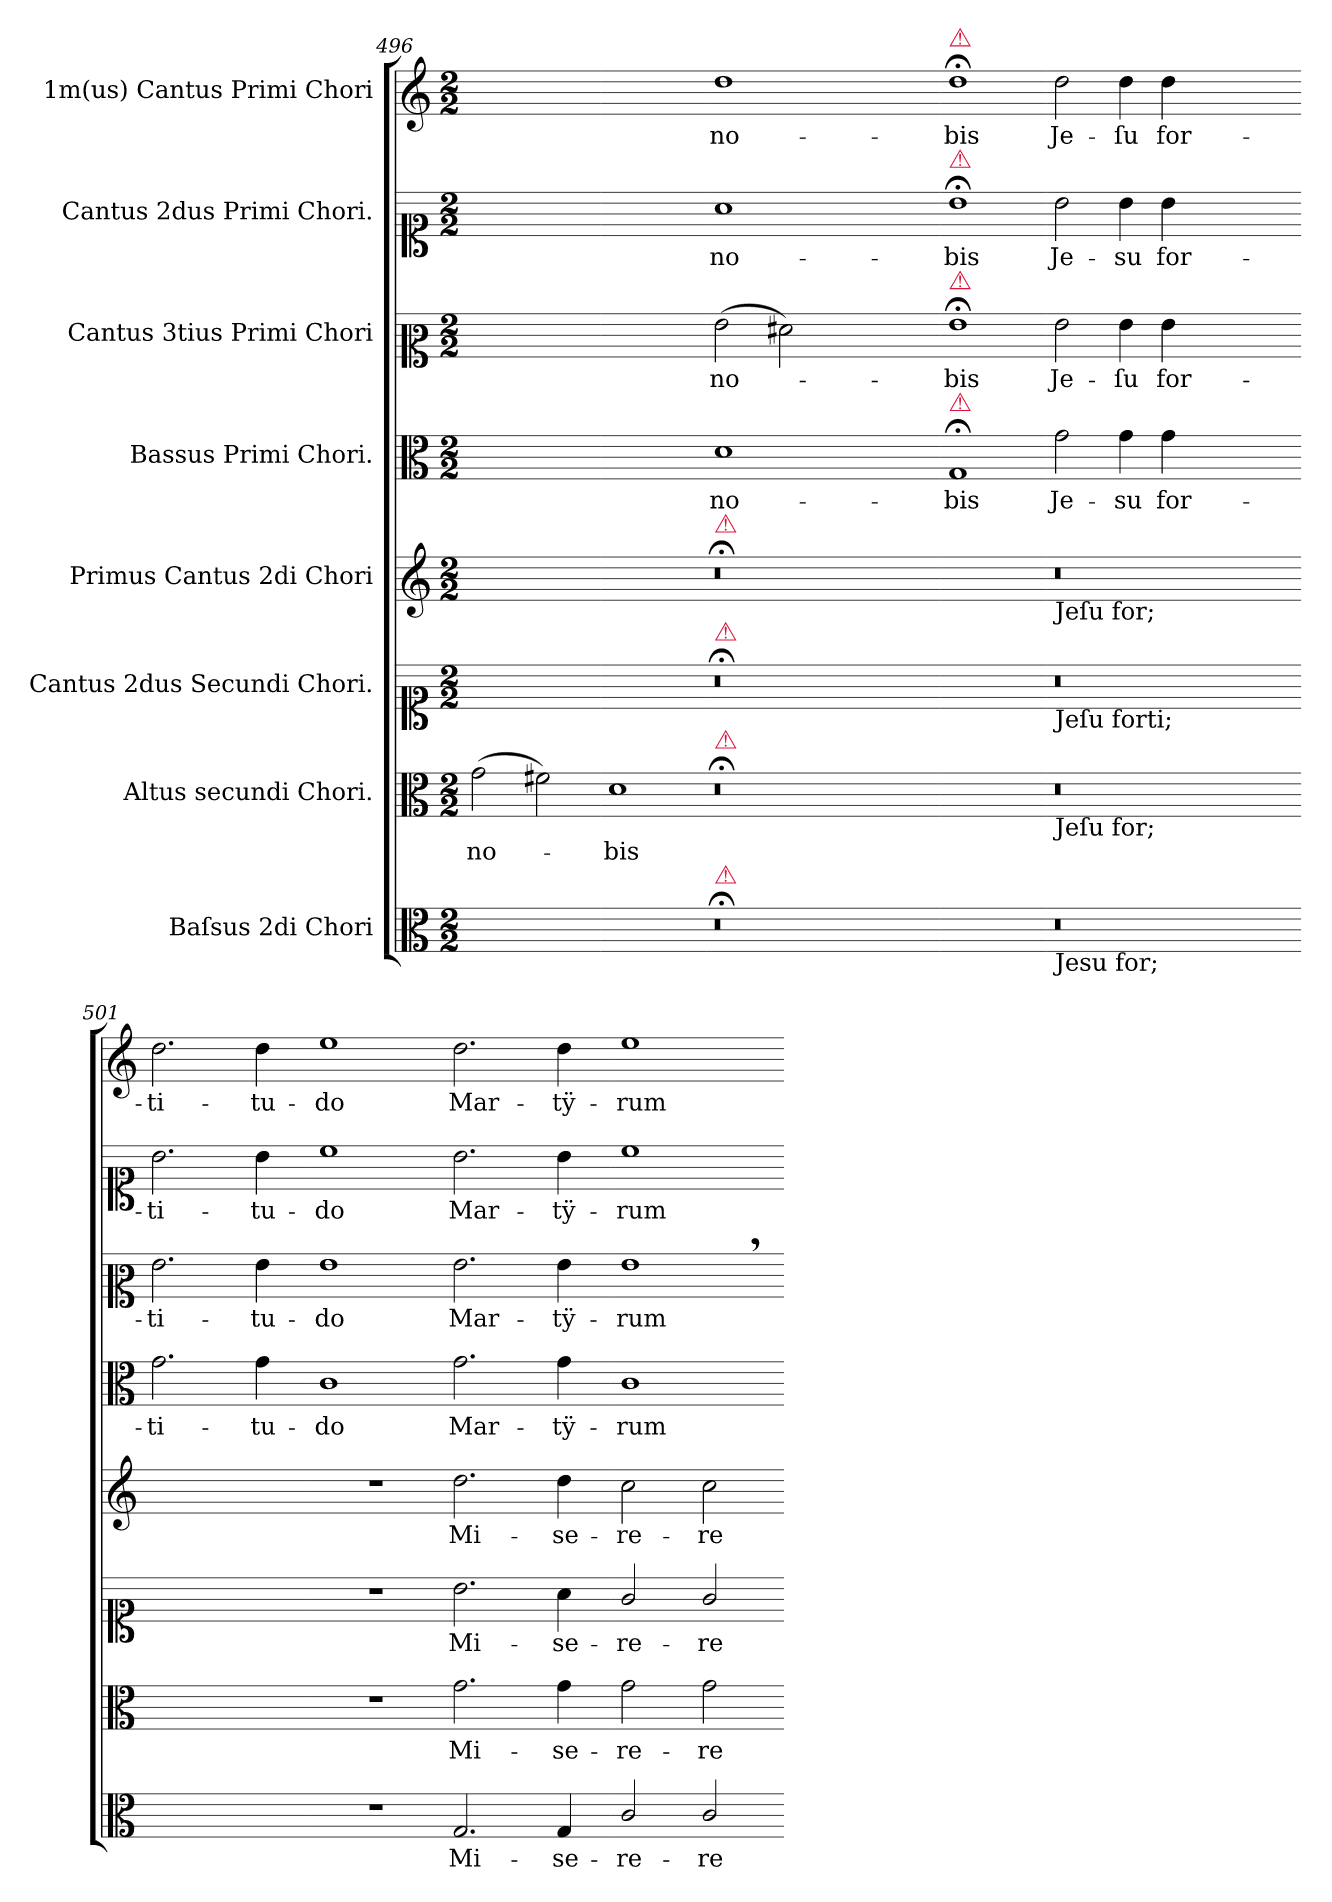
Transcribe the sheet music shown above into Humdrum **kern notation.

**kern	**text	**kern	**text	**kern	**text	**kern	**text	**kern	**text	**kern	**text	**kern	**text	**kern	**text
*part8	*part8	*part7	*part7	*part6	*part6	*part5	*part5	*part4	*part4	*part3	*part3	*part2	*part2	*part1	*part1
*staff8	*staff8	*staff7	*staff7	*staff6	*staff6	*staff5	*staff5	*staff4	*staff4	*staff3	*staff3	*staff2	*staff2	*staff1	*staff1
*I"Baſsus 2di Chori	*	*I"Altus secundi Chori.	*	*I"Cantus 2dus Secundi Chori.	*	*I"Primus Cantus 2di Chori	*	*I"Bassus Primi Chori.	*	*I"Cantus 3tius Primi Chori	*	*I"Cantus 2dus Primi Chori.	*	*I"1m(us) Cantus Primi Chori	*
*clefC3	*	*clefC3	*	*clefC1	*	*clefG2	*	*clefC3	*	*clefC2	*	*clefC1	*	*clefG2	*
*k[]	*	*k[]	*	*k[]	*	*k[]	*	*k[]	*	*k[]	*	*k[]	*	*k[]	*
*M2/2	*	*M2/2	*	*M2/2	*	*M2/2	*	*M2/2	*	*M2/2	*	*M2/2	*	*M2/2	*
=496	=496	=496	=496	=496	=496	=496	=496	=496	=496	=496	=496	=496	=496	=496	=496
1ryy	.	(2g\	no-	1ryy	.	1ryy	.	1ryy	.	1ryy	.	1ryy	.	1ryy	.
.	.	2f#X\)	.	.	.	.	.	.	.	.	.	.	.	.	.
=497-	=497-	=497-	=497-	=497-	=497-	=497-	=497-	=497-	=497-	=497-	=497-	=497-	=497-	=497-	=497-
1ryy	.	1d	-bis	1ryy	.	1ryy	.	1ryy	.	1ryy	.	1ryy	.	1ryy	.
=498-	=498-	=498-	=498-	=498-	=498-	=498-	=498-	=498-	=498-	=498-	=498-	=498-	=498-	=498-	=498-
!	!	!	!	!	!	!LO:TX:a:color=crimson:t=⚠	!	!	!	!	!	!	!	!	!
!	!	!	!	!LO:TX:a:color=crimson:t=⚠	!	!	!	!	!	!	!	!	!	!	!
!	!	!LO:TX:a:color=crimson:t=⚠	!	!	!	!	!	!	!	!	!	!	!	!	!
!LO:TX:a:color=crimson:t=⚠	!	!	!	!	!	!	!	!	!	!	!	!	!	!	!
0r;<;	.	0r;	.	0r;	.	0r;	.	1d	no-	(2g\	no-	1a	no-	1dd	no-
.	.	.	.	.	.	.	.	.	.	2f#X\)	.	.	.	.	.
.	.	.	.	.	.	.	.	1ryy	.	1ryy	.	1ryy	.	1ryy	.
=499-	=499-	=499-	=499-	=499-	=499-	=499-	=499-	=499-	=499-	=499-	=499-	=499-	=499-	=499-	=499-
!	!	!	!	!	!	!	!	!	!	!	!	!	!	!LO:TX:a:color=crimson:t=⚠	!
!	!	!	!	!	!	!	!	!	!	!	!	!LO:TX:a:color=crimson:t=⚠	!	!	!
!	!	!	!	!	!	!	!	!	!	!LO:TX:a:color=crimson:t=⚠	!	!	!	!	!
!	!	!	!	!	!	!	!	!LO:TX:a:color=crimson:t=⚠	!	!	!	!	!	!	!
1ryy	.	1ryy	.	1ryy	.	1ryy	.	1G;<	-bis	1g;	-bis	1b;	-bis	1dd;	-bis
=500-	=500-	=500-	=500-	=500-	=500-	=500-	=500-	=500-	=500-	=500-	=500-	=500-	=500-	=500-	=500-
!	!	!	!	!	!	!LO:TX:b:t=Jeſu for;	!	!	!	!	!	!	!	!	!
!	!	!	!	!LO:TX:b:t=Jeſu forti;	!	!	!	!	!	!	!	!	!	!	!
!	!	!LO:TX:b:t=Jeſu for;	!	!	!	!	!	!	!	!	!	!	!	!	!
!LO:TX:b:t=Jesu for;	!	!	!	!	!	!	!	!	!	!	!	!	!	!	!
0r	.	0r	.	0r	.	0r	.	2g\	Je-	2g\	Je-	2b\	Je-	2dd\	Je-
.	.	.	.	.	.	.	.	4g\	-su	4g\	-ſu	4b\	-su	4dd\	-ſu
.	.	.	.	.	.	.	.	4g\	for-	4g\	for-	4b\	for-	4dd\	for-
.	.	.	.	.	.	.	.	1ryy	.	1ryy	.	1ryy	.	1ryy	.
=501-	=501-	=501-	=501-	=501-	=501-	=501-	=501-	=501-	=501-	=501-	=501-	=501-	=501-	=501-	=501-
1ryy	.	1ryy	.	1ryy	.	1ryy	.	2.g\	-ti-	2.g\	-ti-	2.b\	-ti-	2.dd\	-ti-
.	.	.	.	.	.	.	.	4g\	-tu-	4g\	-tu-	4b\	-tu-	4dd\	-tu-
=502-	=502-	=502-	=502-	=502-	=502-	=502-	=502-	=502-	=502-	=502-	=502-	=502-	=502-	=502-	=502-
1r	.	1r	.	1r	.	1r	.	1c	-do	1g	-do	1cc	-do	1ee	-do
=503-	=503-	=503-	=503-	=503-	=503-	=503-	=503-	=503-	=503-	=503-	=503-	=503-	=503-	=503-	=503-
2.G/	Mi-	2.g\	Mi-	2.b\	Mi-	2.dd\	Mi-	2.g\	Mar-	2.g\	Mar-	2.b\	Mar-	2.dd\	Mar-
4G/	-se-	4g\	-se-	4a\	-se-	4dd\	-se-	4g\	-tÿ-	4g\	-tÿ-	4b\	-tÿ-	4dd\	-tÿ-
=504-	=504-	=504-	=504-	=504-	=504-	=504-	=504-	=504-	=504-	=504-	=504-	=504-	=504-	=504-	=504-
2c/	-re-	2g\	-re-	2g/	-re-	2cc\	-re-	1c	-rum	1g,	-rum	1cc	-rum	1ee	-rum
2c/	-re	2g\	-re	2g/	-re	2cc\	-re	.	.	.	.	.	.	.	.
=-	=-	=-	=-	=-	=-	=-	=-	=-	=-	=-	=-	=-	=-	=-	=-
*-	*-	*-	*-	*-	*-	*-	*-	*-	*-	*-	*-	*-	*-	*-	*-
